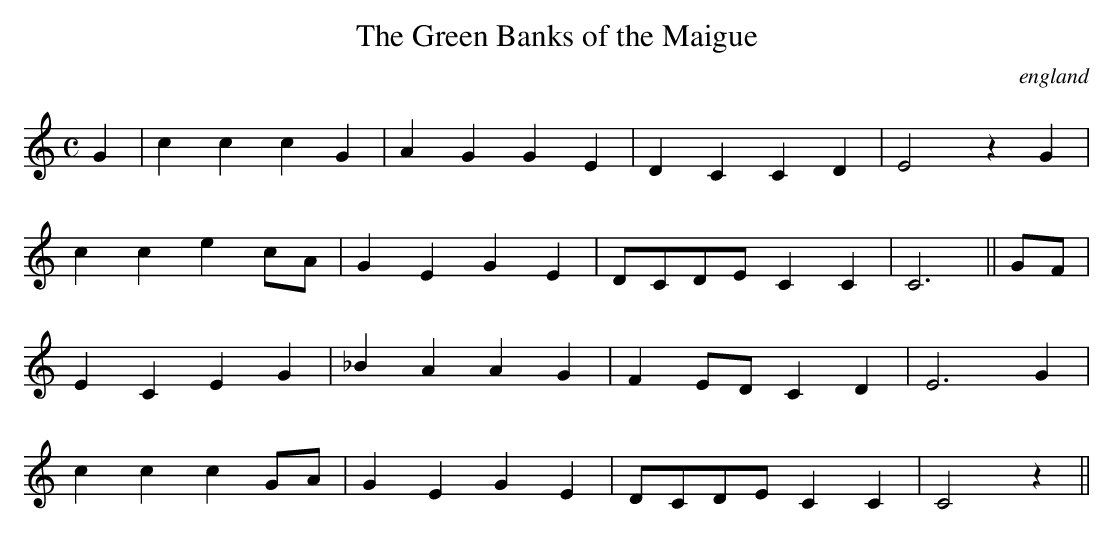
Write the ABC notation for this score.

X:1
T:The Green Banks of the Maigue
O:england
M:C
K:C
L:1/4
G|cccG|AGGE|DCCD|E2 z G|
ccec/A/|GEGE|D/C/D/E/ CC|C3||G/F/|
ECEG|_BAAG|F E/D/CD|E3 G|
cccG/A/|GEGE|D/C/D/E/ CC|C2 z||
